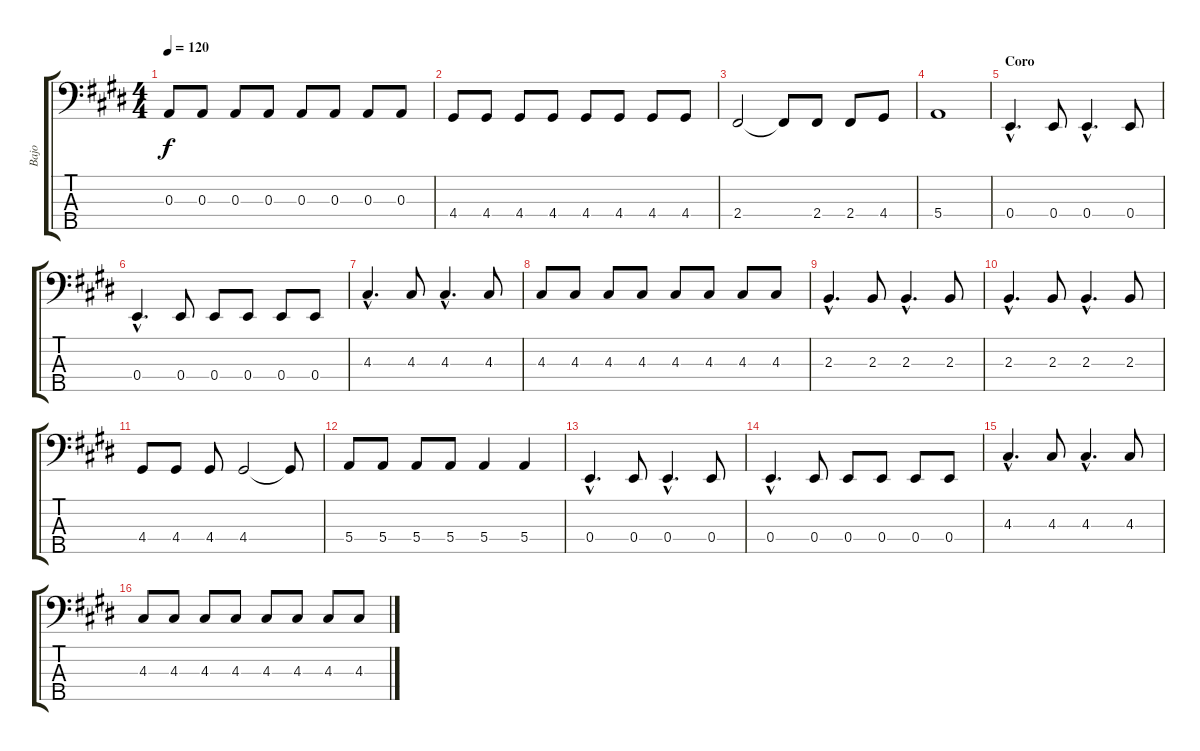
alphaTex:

\track ("Bajo" "Bajo") {instrument electricbasspick}
\staff {score tabs}
\tuning (G2 D2 A1 E1 B0) {hide}
\ts (4 4)
\tempo 120
\clef f4
\ks e
0.3.8{dy f} 0.3.8 0.3.8 0.3.8 0.3.8 0.3.8 0.3.8 0.3.8 |
4.4.8 4.4.8 4.4.8 4.4.8 4.4.8 4.4.8 4.4.8 4.4.8 |
2.4.2 2.4{t}.8 2.4.8 2.4.8 4.4.8 |
5.4.1 |
\section ("" "Coro")
0.4{hac}.4{d} 0.4.8 0.4{hac}.4{d} 0.4.8 |
0.4{hac}.4{d} 0.4.8 0.4.8 0.4.8 0.4.8 0.4.8 |
4.3{hac}.4{d} 4.3.8 4.3{hac}.4{d} 4.3.8 |
4.3.8 4.3.8 4.3.8 4.3.8 4.3.8 4.3.8 4.3.8 4.3.8 |
2.3{hac}.4{d} 2.3.8 2.3{hac}.4{d} 2.3.8 |
2.3{hac}.4{d} 2.3.8 2.3{hac}.4{d} 2.3.8 |
4.4.8 4.4.8 4.4.8 4.4.2 4.4{t}.8 |
5.4.8 5.4.8 5.4.8 5.4.8 5.4.4 5.4.4 |
0.4{hac}.4{d} 0.4.8 0.4{hac}.4{d} 0.4.8 |
0.4{hac}.4{d} 0.4.8 0.4.8 0.4.8 0.4.8 0.4.8 |
4.3{hac}.4{d} 4.3.8 4.3{hac}.4{d} 4.3.8 |
4.3.8 4.3.8 4.3.8 4.3.8 4.3.8 4.3.8 4.3.8 4.3.8
